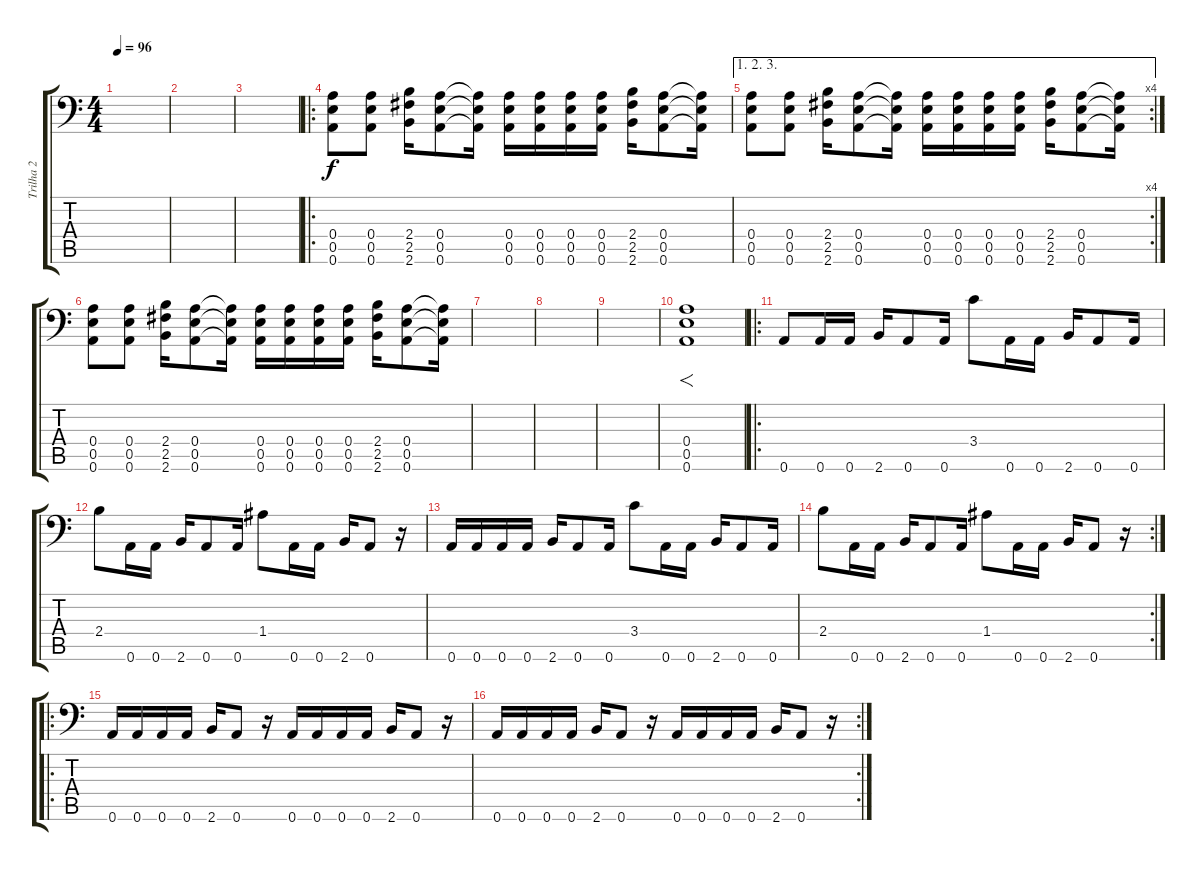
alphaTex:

\track ("Trilha 2" "Trilha 2") {instrument distortionguitar}
\staff {score tabs}
\tuning (B3 Gb3 D3 A2 E2 A1) {hide}
\ts (4 4)
\tempo 96
\clef f4
\ks c
|
|
|
\ro
(0.4 0.5 0.6).8 (0.4 0.5 0.6).8 (2.4 2.5 2.6).16 (0.4 0.5 0.6).8 (0.4{t} 0.5{t} 0.6{t}).16 (0.4 0.5 0.6).16 (0.4 0.5 0.6).16 (0.4 0.5 0.6).16 (0.4 0.5 0.6).16 (2.4 2.5 2.6).16 (0.4 0.5 0.6).8 (0.4{t} 0.5{t} 0.6{t}).16 |
\ae (1 2 3)
\rc 4
(0.4 0.5 0.6).8 (0.4 0.5 0.6).8 (2.4 2.5 2.6).16 (0.4 0.5 0.6).8 (0.4{t} 0.5{t} 0.6{t}).16 (0.4 0.5 0.6).16 (0.4 0.5 0.6).16 (0.4 0.5 0.6).16 (0.4 0.5 0.6).16 (2.4 2.5 2.6).16 (0.4 0.5 0.6).8 (0.4{t} 0.5{t} 0.6{t}).16 |
(0.4 0.5 0.6).8 (0.4 0.5 0.6).8 (2.4 2.5 2.6).16 (0.4 0.5 0.6).8 (0.4{t} 0.5{t} 0.6{t}).16 (0.4 0.5 0.6).16 (0.4 0.5 0.6).16 (0.4 0.5 0.6).16 (0.4 0.5 0.6).16 (2.4 2.5 2.6).16 (0.4 0.5 0.6).8 (0.4{t} 0.5{t} 0.6{t}).16 |
|
|
|
(0.4 0.5 0.6).1{f} |
\ro
0.6.8 0.6.16 0.6.16 2.6.16 0.6.8 0.6.16 3.4.8 0.6.16 0.6.16 2.6.16 0.6.8 0.6.16 |
2.4.8 0.6.16 0.6.16 2.6.16 0.6.8 0.6.16 1.4.8 0.6.16 0.6.16 2.6.16 0.6.8 r.16 |
0.6.16 0.6.16 0.6.16 0.6.16 2.6.16 0.6.8 0.6.16 3.4.8 0.6.16 0.6.16 2.6.16 0.6.8 0.6.16 |
\rc 2
2.4.8 0.6.16 0.6.16 2.6.16 0.6.8 0.6.16 1.4.8 0.6.16 0.6.16 2.6.16 0.6.8 r.16 |
\ro
0.6.16 0.6.16 0.6.16 0.6.16 2.6.16 0.6.8 r.16 0.6.16 0.6.16 0.6.16 0.6.16 2.6.16 0.6.8 r.16 |
\rc 2
0.6.16 0.6.16 0.6.16 0.6.16 2.6.16 0.6.8 r.16 0.6.16 0.6.16 0.6.16 0.6.16 2.6.16 0.6.8 r.16
